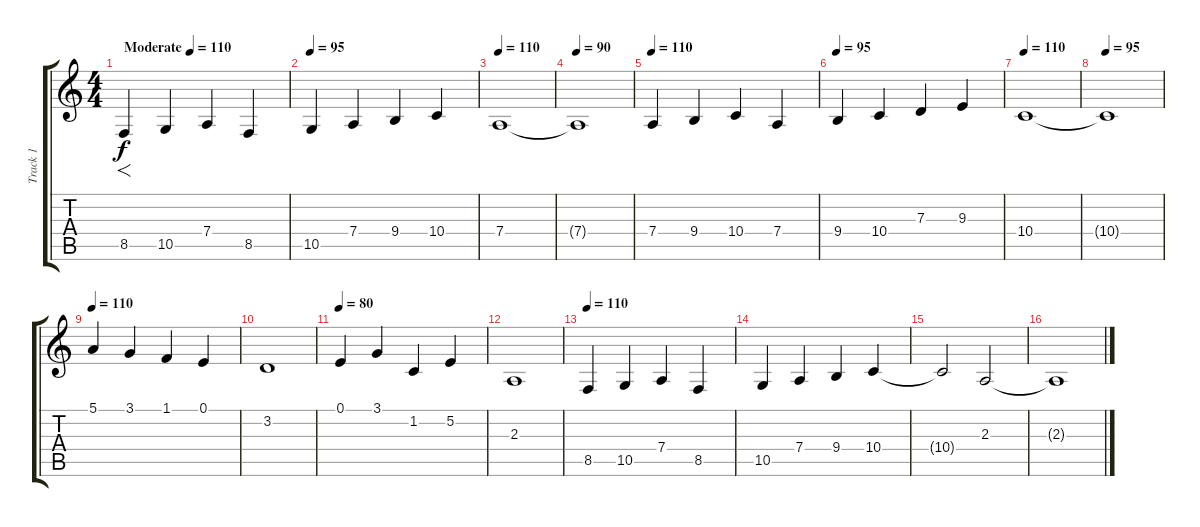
\track ("Track 1" "Track 1") {instrument cello}
\staff {score tabs}
\tuning (E4 B3 G3 D3 A2 E2) {hide}
\ts (4 4)
\tempo (110 "Moderate")
\clef g2
\ks c
8.5.4{f dy f instrument cello} 10.5.4 7.4.4 8.5.4 |
\tempo 95
10.5.4 7.4.4 9.4.4 10.4.4 |
\tempo 110
7.4.1 |
\tempo 90
7.4{t}.1 |
\tempo 110
7.4.4 9.4.4 10.4.4 7.4.4 |
\tempo 95
9.4.4 10.4.4 7.3.4 9.3.4 |
\tempo 110
10.4.1 |
\tempo 95
10.4{t}.1 |
\tempo 110
5.1.4 3.1.4 1.1.4 0.1.4 |
3.2.1 |
\tempo 80
0.1.4 3.1.4 1.2.4 5.2.4 |
2.3.1 |
\tempo 110
8.5.4 10.5.4 7.4.4 8.5.4 |
10.5.4 7.4.4 9.4.4 10.4.4 |
10.4{t}.2 2.3.2 |
2.3{t}.1
